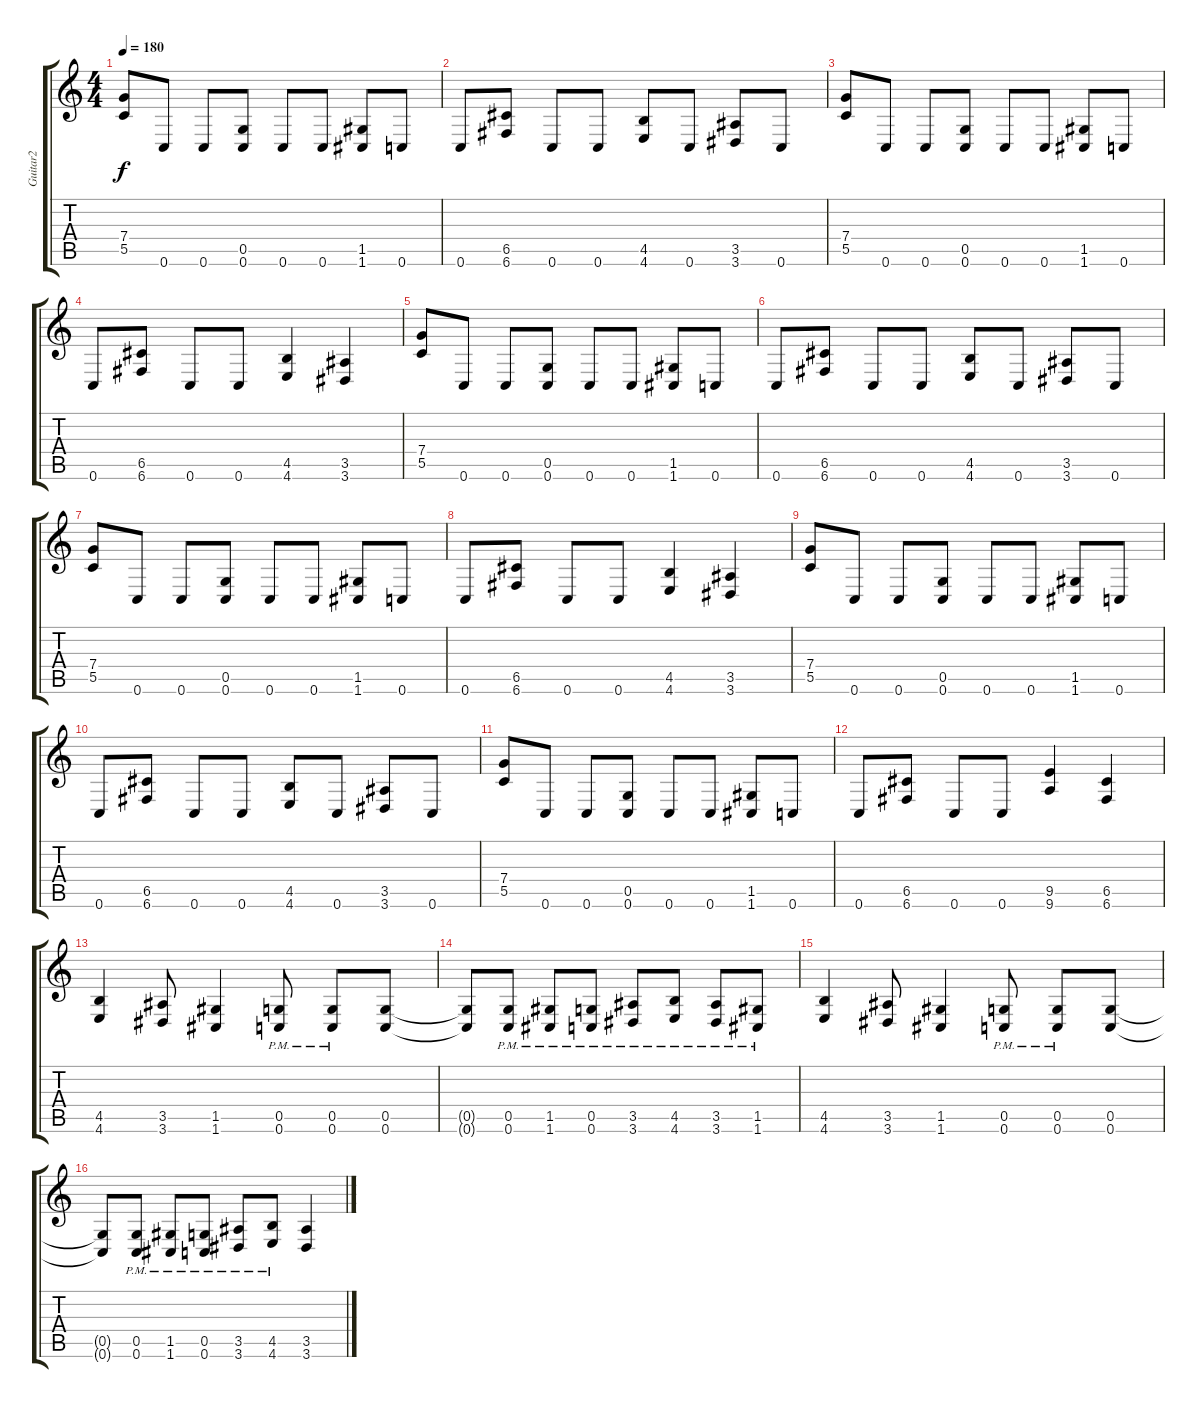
\track ("Guitar2" "Guitar2") {instrument distortionguitar}
\staff {score tabs}
\tuning (D4 A3 F3 C3 G2 C2) {hide}
\ts (4 4)
\tempo 180
\clef g2
\ks c
(7.4 5.5).8{dy f} 0.6.8 0.6.8 (0.5 0.6).8 0.6.8 0.6.8 (1.5 1.6).8 0.6.8 |
0.6.8 (6.5 6.6).8 0.6.8 0.6.8 (4.5 4.6).8 0.6.8 (3.5 3.6).8 0.6.8 |
(7.4 5.5).8 0.6.8 0.6.8 (0.5 0.6).8 0.6.8 0.6.8 (1.5 1.6).8 0.6.8 |
0.6.8 (6.5 6.6).8 0.6.8 0.6.8 (4.5 4.6).4 (3.5 3.6).4 |
(7.4 5.5).8 0.6.8 0.6.8 (0.5 0.6).8 0.6.8 0.6.8 (1.5 1.6).8 0.6.8 |
0.6.8 (6.5 6.6).8 0.6.8 0.6.8 (4.5 4.6).8 0.6.8 (3.5 3.6).8 0.6.8 |
(7.4 5.5).8 0.6.8 0.6.8 (0.5 0.6).8 0.6.8 0.6.8 (1.5 1.6).8 0.6.8 |
0.6.8 (6.5 6.6).8 0.6.8 0.6.8 (4.5 4.6).4 (3.5 3.6).4 |
(7.4 5.5).8 0.6.8 0.6.8 (0.5 0.6).8 0.6.8 0.6.8 (1.5 1.6).8 0.6.8 |
0.6.8 (6.5 6.6).8 0.6.8 0.6.8 (4.5 4.6).8 0.6.8 (3.5 3.6).8 0.6.8 |
(7.4 5.5).8 0.6.8 0.6.8 (0.5 0.6).8 0.6.8 0.6.8 (1.5 1.6).8 0.6.8 |
0.6.8 (6.5 6.6).8 0.6.8 0.6.8 (9.5 9.6).4 (6.5 6.6).4 |
(4.5 4.6).4 (3.5 3.6).8 (1.5 1.6).4 (0.5{pm} 0.6{pm}).8 (0.5{pm} 0.6{pm}).8 (0.5 0.6).8 |
(0.5{t} 0.6{t}).8 (0.5{pm} 0.6{pm}).8 (1.5{pm} 1.6{pm}).8 (0.5{pm} 0.6{pm}).8 (3.5{pm} 3.6{pm}).8 (4.5{pm} 4.6{pm}).8 (3.5{pm} 3.6{pm}).8 (1.5{pm} 1.6{pm}).8 |
(4.5 4.6).4 (3.5 3.6).8 (1.5 1.6).4 (0.5{pm} 0.6{pm}).8 (0.5{pm} 0.6{pm}).8 (0.5 0.6).8 |
(0.5{t} 0.6{t}).8 (0.5{pm} 0.6{pm}).8 (1.5{pm} 1.6{pm}).8 (0.5{pm} 0.6{pm}).8 (3.5{pm} 3.6{pm}).8 (4.5{pm} 4.6{pm}).8 (3.5 3.6).4
